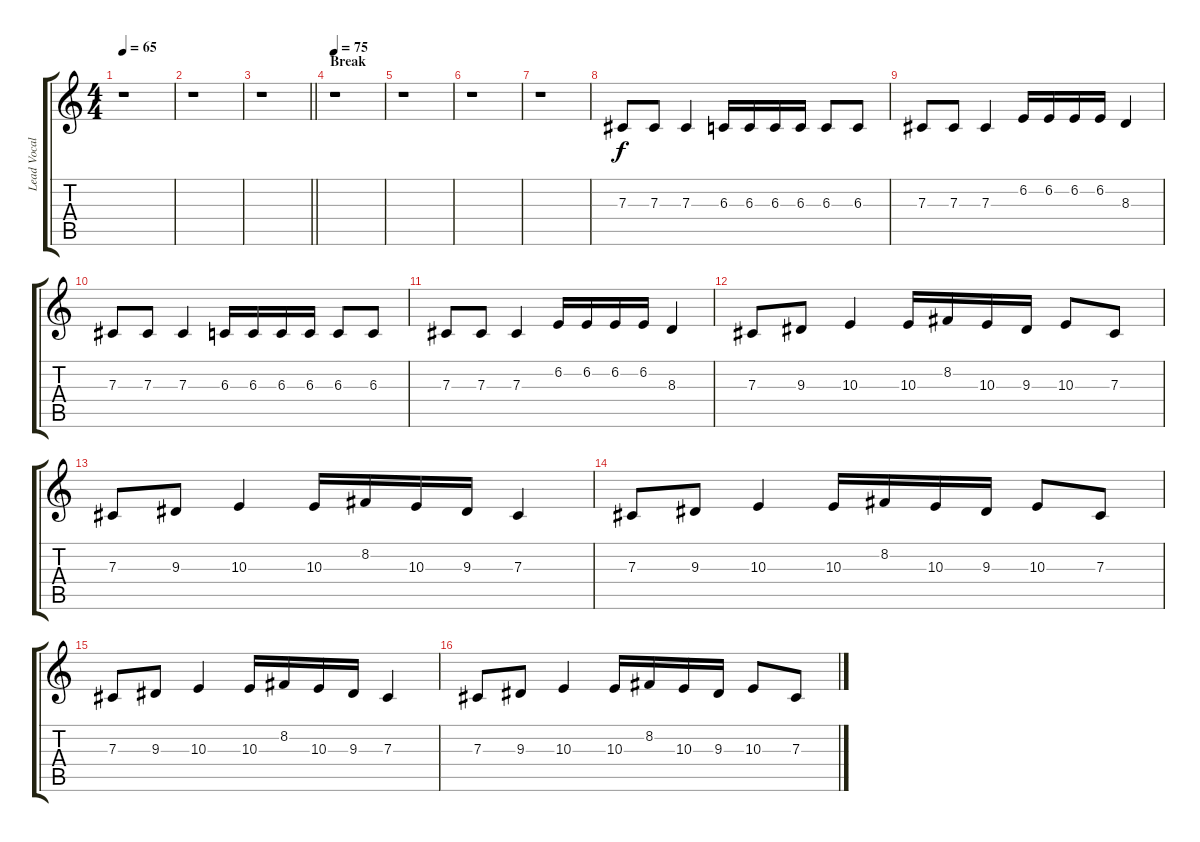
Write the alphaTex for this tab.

\track ("Lead Vocals" "Lead Vocal") {instrument trumpet}
\staff {score tabs}
\tuning (Eb4 Bb3 Gb3 Db3 Ab2 Eb2) {hide}
\ts (4 4)
\tempo 65
\clef g2
\ks c
r.1{dy f} |
r.1 |
\barLineRight lightlight
r.1 |
\section ("" "Break")
\tempo 75
r.1 |
r.1 |
r.1 |
r.1 |
7.3.8 7.3.8 7.3.4 6.3.16 6.3.16 6.3.16 6.3.16 6.3.8 6.3.8 |
7.3.8 7.3.8 7.3.4 6.2.16 6.2.16 6.2.16 6.2.16 8.3.4 |
7.3.8 7.3.8 7.3.4 6.3.16 6.3.16 6.3.16 6.3.16 6.3.8 6.3.8 |
7.3.8 7.3.8 7.3.4 6.2.16 6.2.16 6.2.16 6.2.16 8.3.4 |
7.3.8 9.3.8 10.3.4 10.3.16 8.2.16 10.3.16 9.3.16 10.3.8 7.3.8 |
7.3.8 9.3.8 10.3.4 10.3.16 8.2.16 10.3.16 9.3.16 7.3.4 |
7.3.8 9.3.8 10.3.4 10.3.16 8.2.16 10.3.16 9.3.16 10.3.8 7.3.8 |
7.3.8 9.3.8 10.3.4 10.3.16 8.2.16 10.3.16 9.3.16 7.3.4 |
7.3.8 9.3.8 10.3.4 10.3.16 8.2.16 10.3.16 9.3.16 10.3.8 7.3.8
